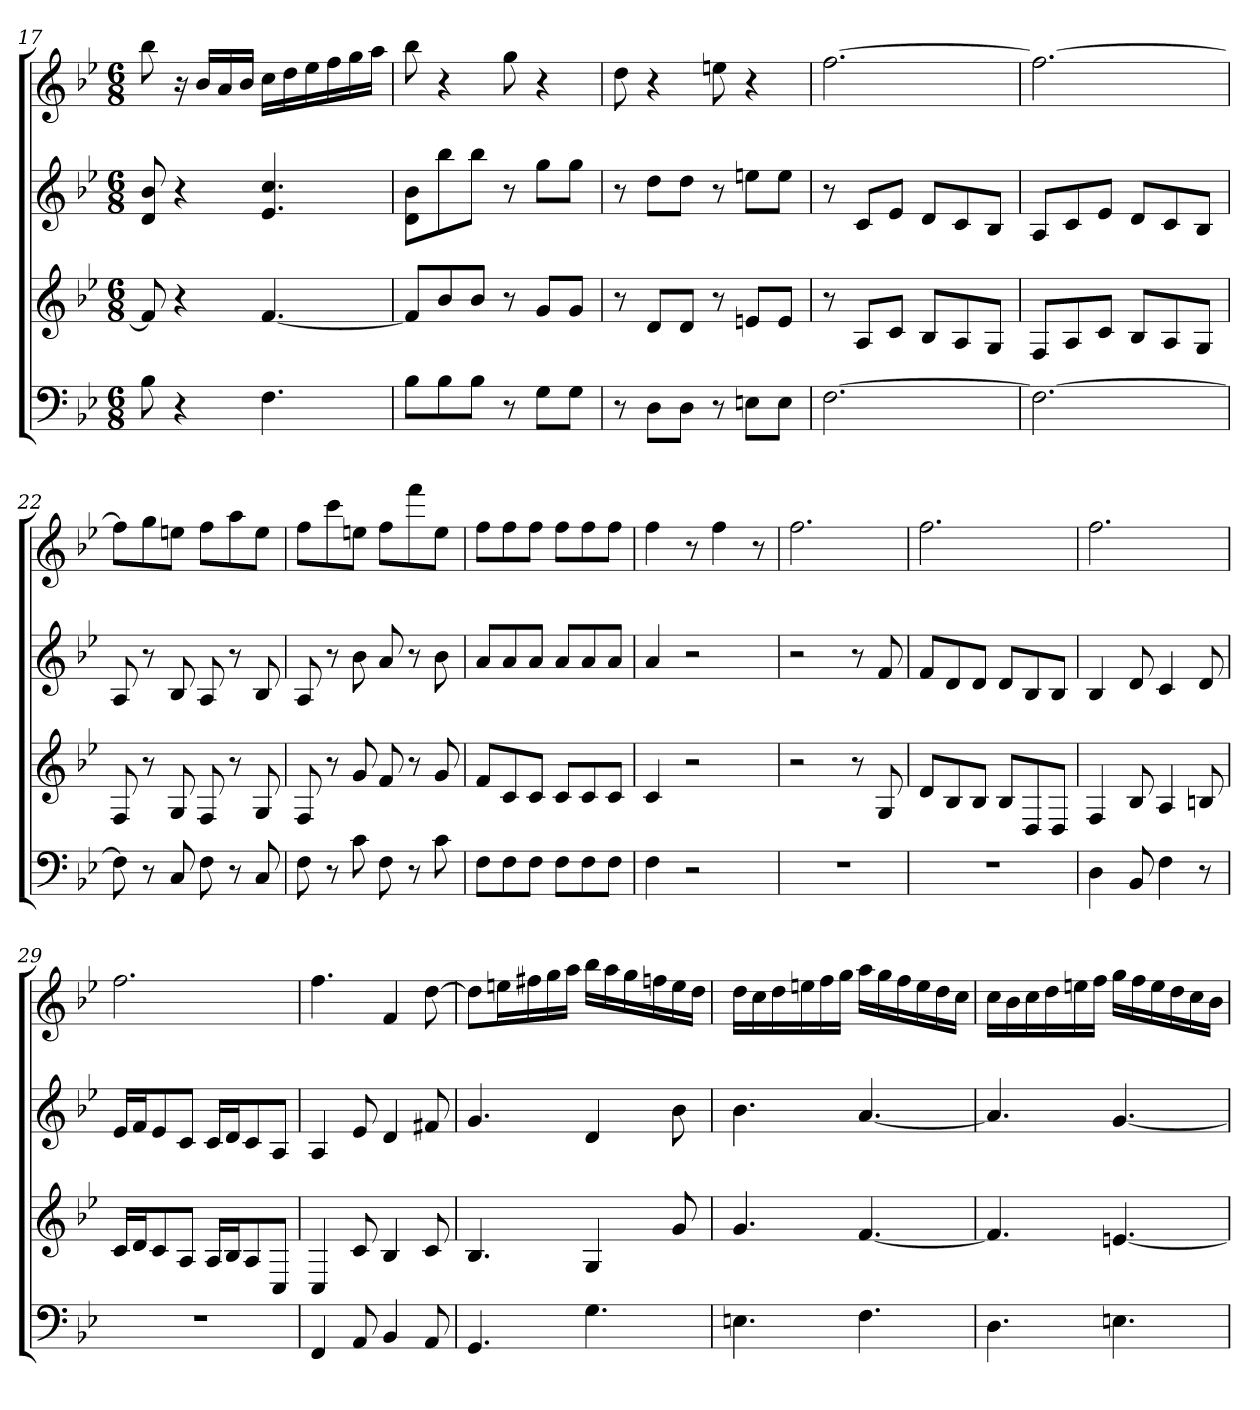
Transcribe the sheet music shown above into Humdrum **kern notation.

**kern	**kern	**kern	**kern
*part4	*part3	*part2	*part1
*staff4	*staff3	*staff2	*staff1
*k[b-e-]	*k[b-e-]	*k[b-e-]	*k[b-e-]
*B-:	*B-:	*B-:	*B-:
*M6/8	*M6/8	*M6/8	*M6/8
=17	=17	=17	=17
8B-	8f]	8d 8b-	8bb-
4r	4r	4r	16r
.	.	.	16b-LL
.	.	.	16a
.	.	.	16b-JJ
4.F	[4.f	4.e- 4.cc	16ccLL
.	.	.	16dd
.	.	.	16ee-
.	.	.	16ff
.	.	.	16gg
.	.	.	16aaJJ
=18	=18	=18	=18
8B-L	8fL]	8d 8b-L	8bb-
8B-	8b-	8bb-	4r
8B-J	8b-J	8bb-J	.
8r	8r	8r	8gg
8GL	8gL	8ggL	4r
8GJ	8gJ	8ggJ	.
=19	=19	=19	=19
8r	8r	8r	8dd
8DL	8dL	8ddL	4r
8DJ	8dJ	8ddJ	.
8r	8r	8r	8een
8EnL	8enL	8eenL	4r
8EJ	8eJ	8eeJ	.
=20	=20	=20	=20
[2.F	8r	8r	[2.ff
.	8AL	8cL	.
.	8cJ	8e-J	.
.	8B-L	8dL	.
.	8A	8c	.
.	8GJ	8B-J	.
=21	=21	=21	=21
2.F_	8FL	8AL	2.ff_
.	8A	8c	.
.	8cJ	8e-J	.
.	8B-L	8dL	.
.	8A	8c	.
.	8GJ	8B-J	.
=22	=22	=22	=22
8F]	8F	8A	8ffL]
8r	8r	8r	8gg
8C	8G	8B-	8eenJ
8F	8F	8A	8ffL
8r	8r	8r	8aa
8C	8G	8B-	8eeJ
=23	=23	=23	=23
8F	8F	8A	8ffL
8r	8r	8r	8ccc
8c	8g	8b-	8eenJ
8F	8f	8a	8ffL
8r	8r	8r	8fff
8c	8g	8b-	8eeJ
=24	=24	=24	=24
8FL	8fL	8aL	8ffL
8F	8c	8a	8ff
8FJ	8cJ	8aJ	8ffJ
8FL	8cL	8aL	8ffL
8F	8c	8a	8ff
8FJ	8cJ	8aJ	8ffJ
=25	=25	=25	=25
4F	4c	4a	4ff
2r	2r	2r	8r
.	.	.	4ff
.	.	.	8r
=26	=26	=26	=26
2.r	2r	2r	2.ff
.	8r	8r	.
.	8G	8f	.
=27	=27	=27	=27
2.r	8dL	8fL	2.ff
.	8B-	8d	.
.	8B-J	8dJ	.
.	8B-L	8dL	.
.	8D	8B-	.
.	8DJ	8B-J	.
=28	=28	=28	=28
4D	4F	4B-	2.ff
8BB-	8B-	8d	.
4F	4A	4c	.
8r	8Bn	8d	.
=29	=29	=29	=29
2.r	16cLL	16e-LL	2.ff
.	16dJ	16fJ	.
.	8c	8e-	.
.	8AJ	8cJ	.
.	16ALL	16cLL	.
.	16B-J	16dJ	.
.	8A	8c	.
.	8CJ	8AJ	.
=30	=30	=30	=30
4FF	4C	4A	4.ff
8AA	8c	8e-	.
4BB-	4B-	4d	4f
8AA	8c	8f#X	[8dd
=31	=31	=31	=31
4.GG	4.B-	4.g	8ddL]
.	.	.	16eenL
.	.	.	16ff#X
.	.	.	16gg
.	.	.	16aaJJ
4.G	4G	4d	16bb-LL
.	.	.	16aa
.	.	.	16gg
.	.	.	16ffn
.	8g	8b-	16ee
.	.	.	16ddJJ
=32	=32	=32	=32
4.En	4.g	4.b-	16ddLL
.	.	.	16cc
.	.	.	16dd
.	.	.	16een
.	.	.	16ff
.	.	.	16ggJJ
4.F	[4.f	[4.a	16aaLL
.	.	.	16gg
.	.	.	16ff
.	.	.	16ee
.	.	.	16dd
.	.	.	16ccJJ
=33	=33	=33	=33
4.D	4.f]	4.a]	16ccLL
.	.	.	16b-
.	.	.	16cc
.	.	.	16dd
.	.	.	16een
.	.	.	16ffJJ
4.En	[4.en	[4.g	16ggLL
.	.	.	16ff
.	.	.	16ee
.	.	.	16dd
.	.	.	16cc
.	.	.	16b-JJ
=	=	=	=
*-	*-	*-	*-
